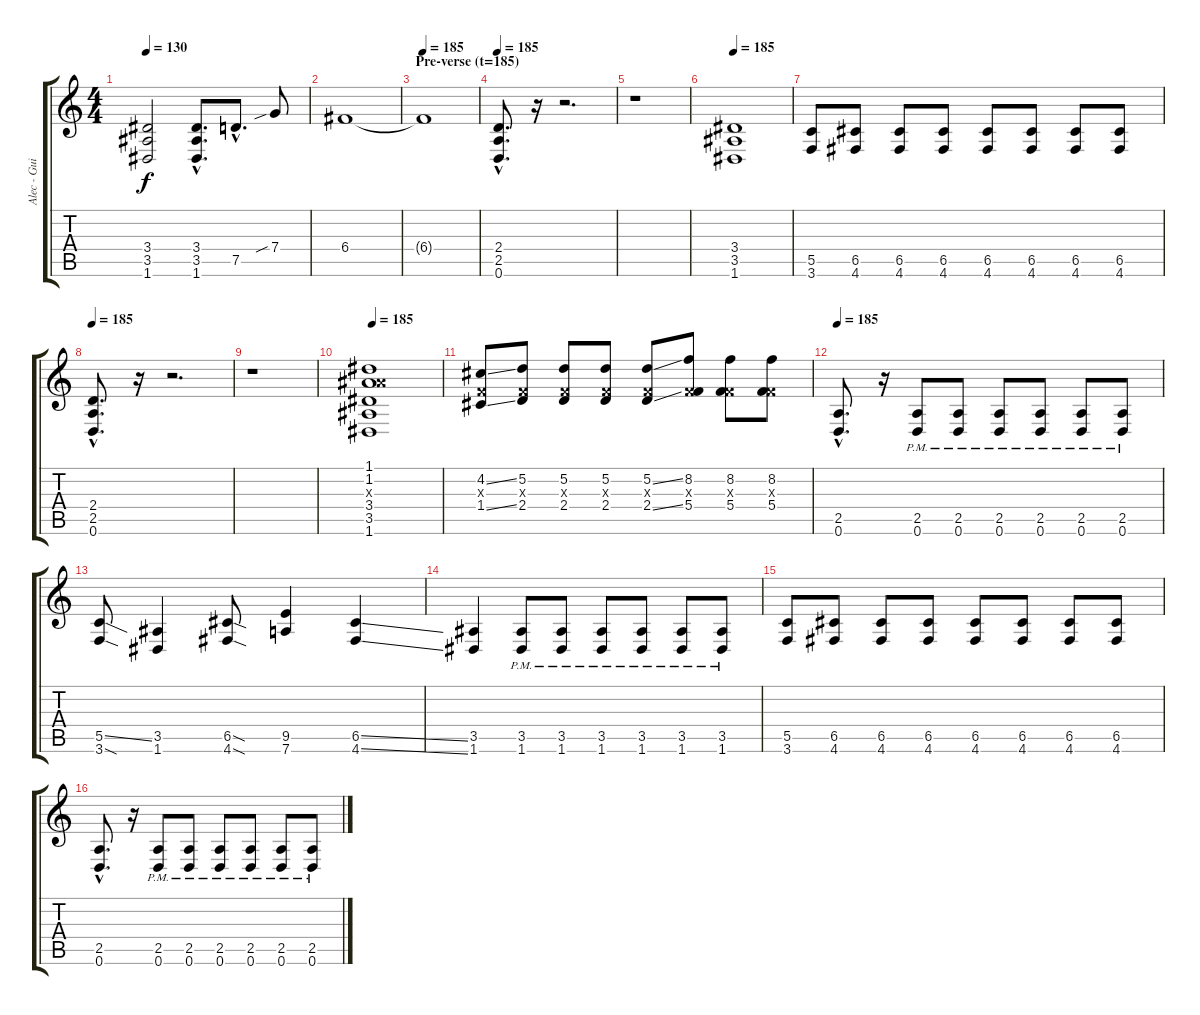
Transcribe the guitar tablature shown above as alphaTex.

\track ("Alec - Guitar" "Alec - Gui") {instrument distortionguitar}
\staff {score tabs}
\tuning (D4 A3 F3 C3 G2 D2) {hide}
\ts (4 4)
\tempo 130
\clef g2
\ks c
(3.4 3.5 1.6).2{dy f} (3.4{hac} 3.5{hac} 1.6{hac}).8{d} 7.5{hac}.8{d} 7.4{sib}.8 |
6.4.1 |
\section ("" "Pre-verse (t=185)")
\tempo 185
6.4{t}.1 |
\tempo 185
(2.4{hac} 2.5{hac} 0.6{hac}).8{d volume 12 balance 0 instrument distortionguitar} r.16 r.2{d} |
r.1 |
\tempo 185
(3.4 3.5 1.6).1 |
(5.5 3.6).8 (6.5 4.6).8 (6.5 4.6).8 (6.5 4.6).8 (6.5 4.6).8 (6.5 4.6).8 (6.5 4.6).8 (6.5 4.6).8 |
\tempo 185
(2.4{hac} 2.5{hac} 0.6{hac}).8{d} r.16 r.2{d} |
r.1 |
\tempo 185
(1.1 1.2 5.3{x} 3.4 3.5 1.6).1 |
(4.2{ss} 0.3{x} 1.4{ss}).8 (5.2 0.3{x} 2.4).8 (5.2 0.3{x} 2.4).8 (5.2 0.3{x} 2.4).8 (5.2{ss} 0.3{x} 2.4{ss}).8 (8.2 0.3{x} 5.4).8 (8.2 0.3{x} 5.4).8 (8.2 0.3{x} 5.4).8 |
\section ("" "")
\tempo 185
(2.5{hac} 0.6{hac}).8{d} r.16 (2.5{pm} 0.6{pm}).8 (2.5{pm} 0.6{pm}).8 (2.5{pm} 0.6{pm}).8 (2.5{pm} 0.6{pm}).8 (2.5{pm} 0.6{pm}).8 (2.5{pm} 0.6{pm}).8 |
(5.5{ss} 3.6{sod}).8 (3.5 1.6).4 (6.5{sod} 4.6{sod}).8 (9.5 7.6).4 (6.5{ss} 4.6{ss}).4 |
(3.5 1.6).4 (3.5{pm} 1.6{pm}).8 (3.5{pm} 1.6{pm}).8 (3.5{pm} 1.6{pm}).8 (3.5{pm} 1.6{pm}).8 (3.5{pm} 1.6{pm}).8 (3.5{pm} 1.6{pm}).8 |
(5.5 3.6).8 (6.5 4.6).8 (6.5 4.6).8 (6.5 4.6).8 (6.5 4.6).8 (6.5 4.6).8 (6.5 4.6).8 (6.5 4.6).8 |
(2.5{hac} 0.6{hac}).8{d} r.16 (2.5{pm} 0.6{pm}).8 (2.5{pm} 0.6{pm}).8 (2.5{pm} 0.6{pm}).8 (2.5{pm} 0.6{pm}).8 (2.5{pm} 0.6{pm}).8 (2.5{pm} 0.6{pm}).8
